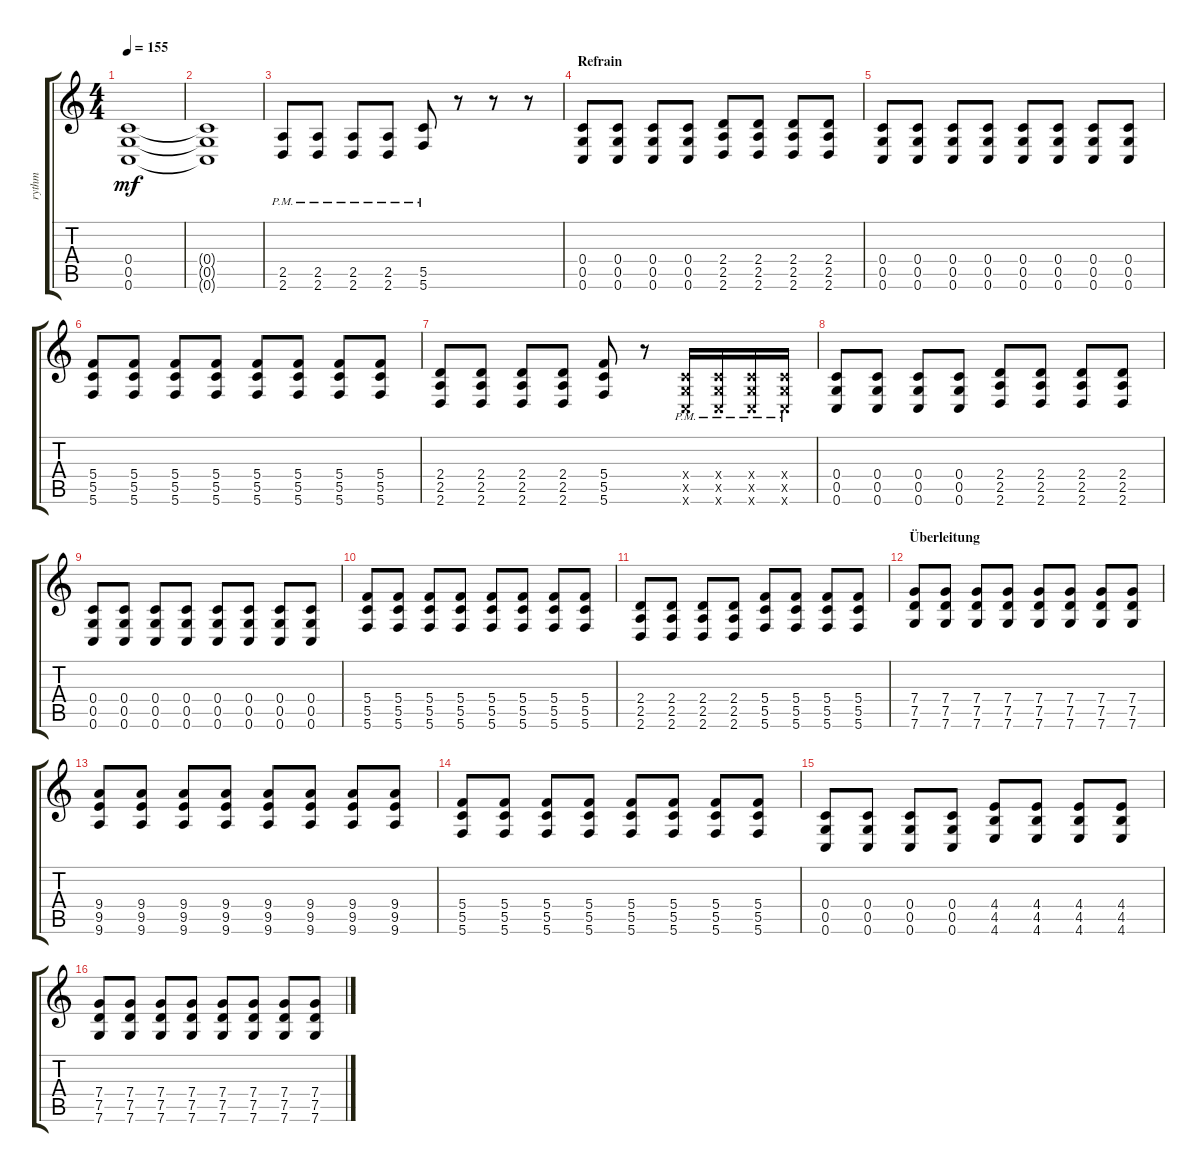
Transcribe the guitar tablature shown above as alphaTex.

\track ("rythm" "rythm") {instrument distortionguitar}
\staff {score tabs}
\tuning (D4 A3 F3 C3 G2 C2) {hide}
\ts (4 4)
\tempo 155
\clef g2
\ks c
(0.4{t} 0.5{t} 0.6{t}).1{dy mf} |
(0.4{t} 0.5{t} 0.6{t}).1 |
(2.5{pm} 2.6{pm}).8 (2.5{pm} 2.6{pm}).8 (2.5{pm} 2.6{pm}).8 (2.5{pm} 2.6{pm}).8 (5.5{pm} 5.6{pm}).8 r.8 r.8 r.8 |
\section ("" "Refrain")
(0.4 0.5 0.6).8 (0.4 0.5 0.6).8 (0.4 0.5 0.6).8 (0.4 0.5 0.6).8 (2.4 2.5 2.6).8 (2.4 2.5 2.6).8 (2.4 2.5 2.6).8 (2.4 2.5 2.6).8 |
(0.4 0.5 0.6).8 (0.4 0.5 0.6).8 (0.4 0.5 0.6).8 (0.4 0.5 0.6).8 (0.4 0.5 0.6).8 (0.4 0.5 0.6).8 (0.4 0.5 0.6).8 (0.4 0.5 0.6).8 |
(5.4 5.5 5.6).8 (5.4 5.5 5.6).8 (5.4 5.5 5.6).8 (5.4 5.5 5.6).8 (5.4 5.5 5.6).8 (5.4 5.5 5.6).8 (5.4 5.5 5.6).8 (5.4 5.5 5.6).8 |
(2.4 2.5 2.6).8 (2.4 2.5 2.6).8 (2.4 2.5 2.6).8 (2.4 2.5 2.6).8 (5.4 5.5 5.6).8 r.8 (0.4{pm x} 0.5{pm x} 0.6{pm x}).16 (0.4{pm x} 0.5{pm x} 0.6{pm x}).16 (0.4{pm x} 0.5{pm x} 0.6{pm x}).16 (0.4{pm x} 0.5{pm x} 0.6{pm x}).16 |
(0.4 0.5 0.6).8 (0.4 0.5 0.6).8 (0.4 0.5 0.6).8 (0.4 0.5 0.6).8 (2.4 2.5 2.6).8 (2.4 2.5 2.6).8 (2.4 2.5 2.6).8 (2.4 2.5 2.6).8 |
(0.4 0.5 0.6).8 (0.4 0.5 0.6).8 (0.4 0.5 0.6).8 (0.4 0.5 0.6).8 (0.4 0.5 0.6).8 (0.4 0.5 0.6).8 (0.4 0.5 0.6).8 (0.4 0.5 0.6).8 |
(5.4 5.5 5.6).8 (5.4 5.5 5.6).8 (5.4 5.5 5.6).8 (5.4 5.5 5.6).8 (5.4 5.5 5.6).8 (5.4 5.5 5.6).8 (5.4 5.5 5.6).8 (5.4 5.5 5.6).8 |
(2.4 2.5 2.6).8 (2.4 2.5 2.6).8 (2.4 2.5 2.6).8 (2.4 2.5 2.6).8 (5.4 5.5 5.6).8 (5.4 5.5 5.6).8 (5.4 5.5 5.6).8 (5.4 5.5 5.6).8 |
\section ("" "Überleitung")
(7.4 7.5 7.6).8 (7.4 7.5 7.6).8 (7.4 7.5 7.6).8 (7.4 7.5 7.6).8 (7.4 7.5 7.6).8 (7.4 7.5 7.6).8 (7.4 7.5 7.6).8 (7.4 7.5 7.6).8 |
(9.4 9.5 9.6).8 (9.4 9.5 9.6).8 (9.4 9.5 9.6).8 (9.4 9.5 9.6).8 (9.4 9.5 9.6).8 (9.4 9.5 9.6).8 (9.4 9.5 9.6).8 (9.4 9.5 9.6).8 |
(5.4 5.5 5.6).8 (5.4 5.5 5.6).8 (5.4 5.5 5.6).8 (5.4 5.5 5.6).8 (5.4 5.5 5.6).8 (5.4 5.5 5.6).8 (5.4 5.5 5.6).8 (5.4 5.5 5.6).8 |
(0.4 0.5 0.6).8 (0.4 0.5 0.6).8 (0.4 0.5 0.6).8 (0.4 0.5 0.6).8 (4.4 4.5 4.6).8 (4.4 4.5 4.6).8 (4.4 4.5 4.6).8 (4.4 4.5 4.6).8 |
(7.4 7.5 7.6).8 (7.4 7.5 7.6).8 (7.4 7.5 7.6).8 (7.4 7.5 7.6).8 (7.4 7.5 7.6).8 (7.4 7.5 7.6).8 (7.4 7.5 7.6).8 (7.4 7.5 7.6).8
